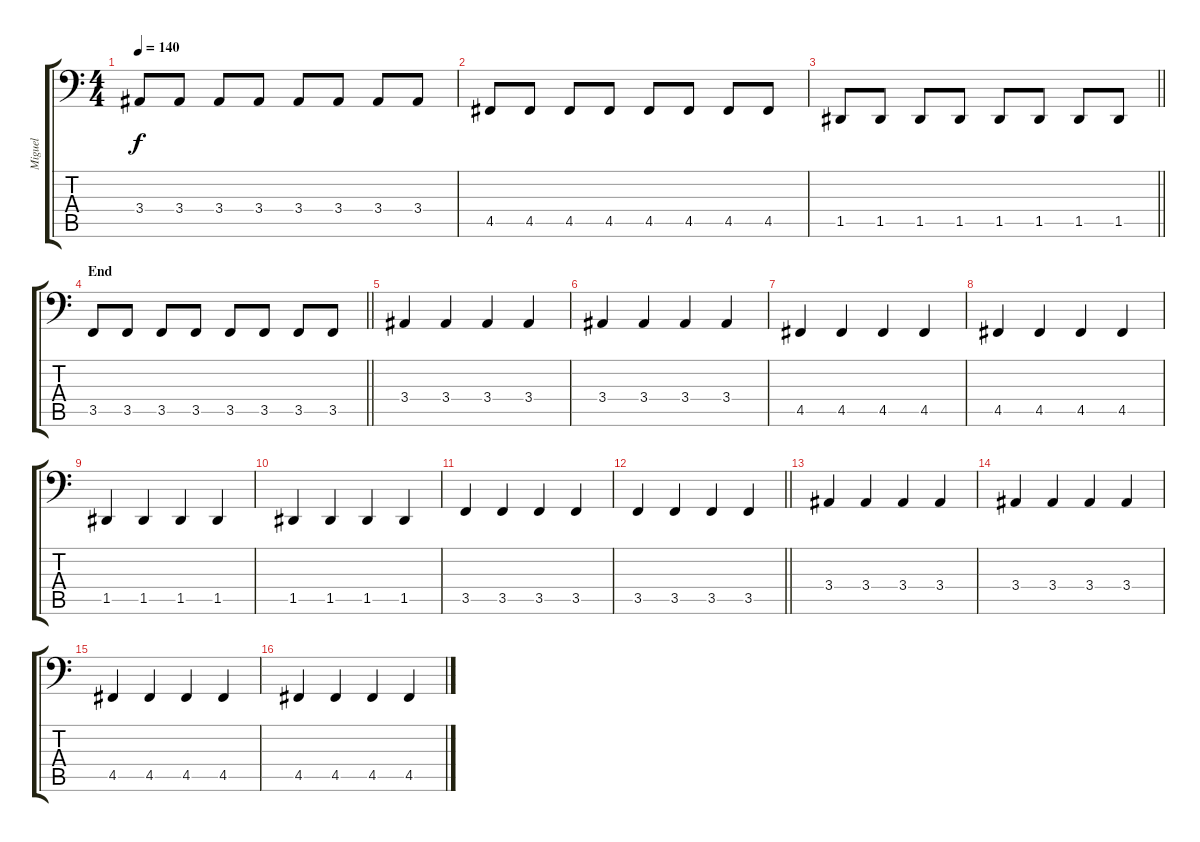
\track ("Miguel" "Miguel") {instrument electricbassfinger}
\staff {score tabs}
\tuning (Bb2 F2 C2 G1 D1 A0) {hide}
\ts (4 4)
\tempo 140
\clef f4
\ks c
3.4.8{dy f} 3.4.8 3.4.8 3.4.8 3.4.8 3.4.8 3.4.8 3.4.8 |
4.5.8 4.5.8 4.5.8 4.5.8 4.5.8 4.5.8 4.5.8 4.5.8 |
\barLineRight lightlight
1.5.8 1.5.8 1.5.8 1.5.8 1.5.8 1.5.8 1.5.8 1.5.8 |
\section ("" "End")
\barLineRight lightlight
3.5.8 3.5.8 3.5.8 3.5.8 3.5.8 3.5.8 3.5.8 3.5.8 |
3.4.4 3.4.4 3.4.4 3.4.4 |
3.4.4 3.4.4 3.4.4 3.4.4 |
4.5.4 4.5.4 4.5.4 4.5.4 |
4.5.4 4.5.4 4.5.4 4.5.4 |
1.5.4 1.5.4 1.5.4 1.5.4 |
1.5.4 1.5.4 1.5.4 1.5.4 |
3.5.4 3.5.4 3.5.4 3.5.4 |
\barLineRight lightlight
3.5.4 3.5.4 3.5.4 3.5.4 |
\section ("" "")
3.4.4 3.4.4 3.4.4 3.4.4 |
3.4.4 3.4.4 3.4.4 3.4.4 |
4.5.4 4.5.4 4.5.4 4.5.4 |
4.5.4 4.5.4 4.5.4 4.5.4
